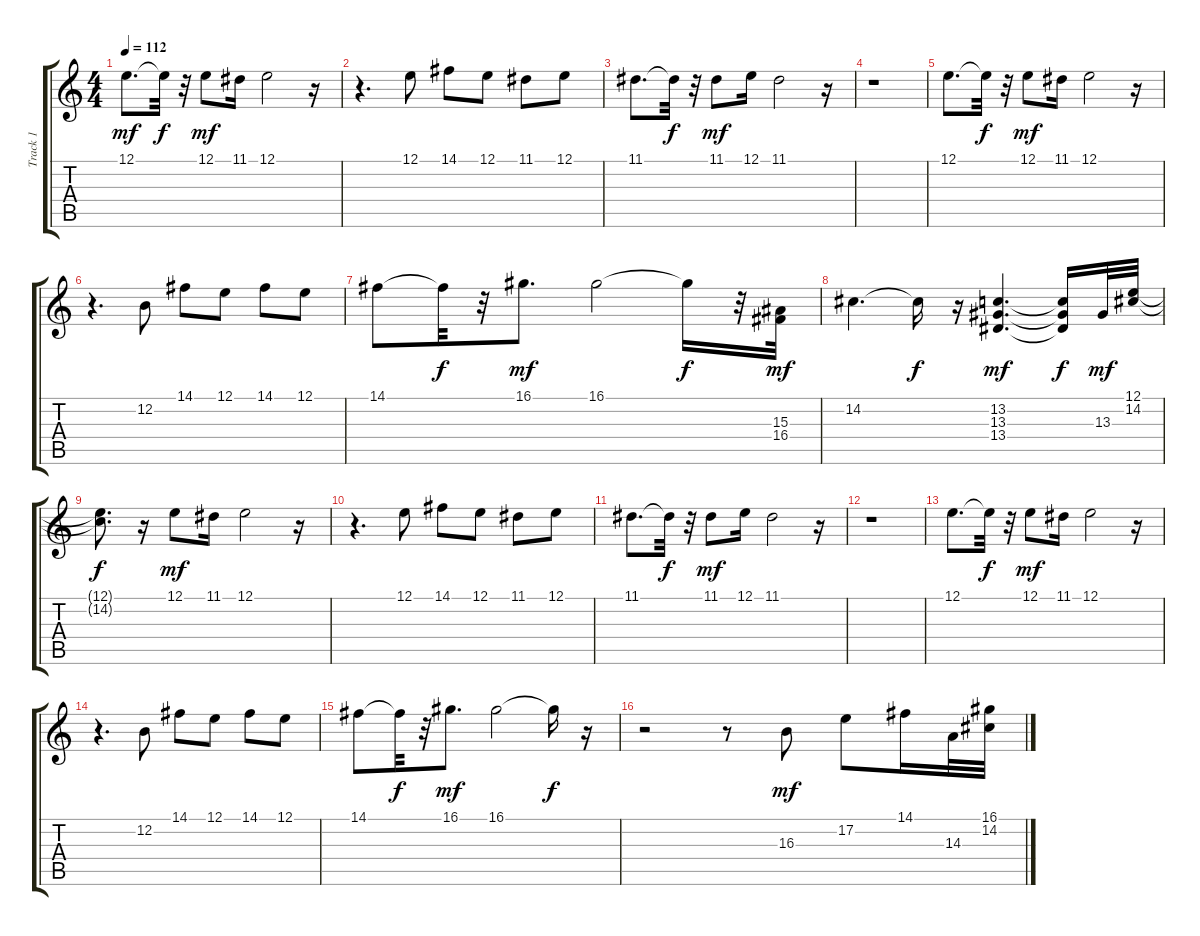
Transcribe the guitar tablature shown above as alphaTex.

\track ("Track 1" "Track 1") {instrument acousticgrandpiano}
\staff {score tabs}
\tuning (E4 B3 G3 D3 A2 E2) {hide}
\ts (4 4)
\tempo 112
\clef g2
\ks c
12.1.8{d dy mf} 12.1{t}.32{dy f} r.32 12.1.8{dy mf} 11.1.16 12.1.2 r.16 |
r.4{d} 12.1.8 14.1.8 12.1.8 11.1.8 12.1.8 |
11.1.8{d} 11.1{t}.32{dy f} r.32 11.1.8{dy mf} 12.1.16 11.1.2 r.16 |
r.1 |
12.1.8{d} 12.1{t}.32{dy f} r.32 12.1.8{dy mf} 11.1.16 12.1.2 r.16 |
r.4{d} 12.2.8 14.1.8 12.1.8 14.1.8 12.1.8 |
14.1.8 14.1{t}.32{dy f} r.32 16.1.8{d dy mf} 16.1.2 16.1{t}.16{dy f} r.32 (15.3 16.4).32{dy mf} |
14.2.4{d} 14.2{t}.16{dy f} r.16 (13.2 13.3 13.4).4{d dy mf} (13.2{t} 13.3{t} 13.4{t}).16{dy f} 13.3.32{dy mf} (12.1 14.2).32 |
(12.1{t} 14.2{t}).8{d dy f} r.16 12.1.8{dy mf} 11.1.16 12.1.2 r.16 |
r.4{d} 12.1.8 14.1.8 12.1.8 11.1.8 12.1.8 |
11.1.8{d} 11.1{t}.32{dy f} r.32 11.1.8{dy mf} 12.1.16 11.1.2 r.16 |
r.1 |
12.1.8{d} 12.1{t}.32{dy f} r.32 12.1.8{dy mf} 11.1.16 12.1.2 r.16 |
r.4{d} 12.2.8 14.1.8 12.1.8 14.1.8 12.1.8 |
14.1.8 14.1{t}.32{dy f} r.32 16.1.8{d dy mf} 16.1.2 16.1{t}.16{dy f} r.16 |
r.2 r.8 16.3.8{dy mf} 17.2.8 14.1.16 14.3.32 (16.1 14.2).32
